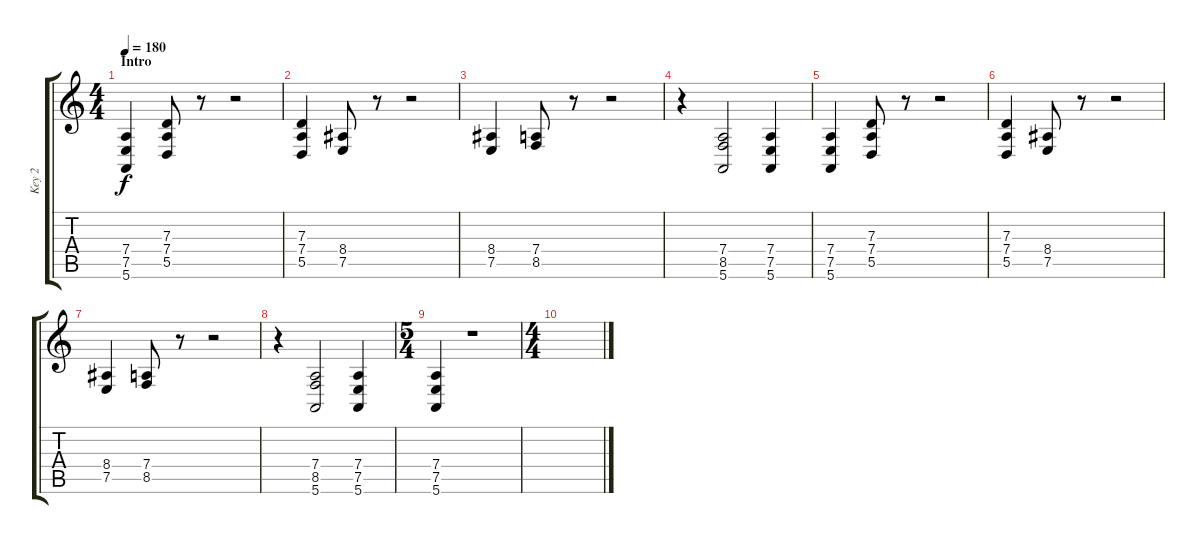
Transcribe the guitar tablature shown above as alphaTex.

\track ("Key 2" "Key 2") {instrument stringensemble1}
\staff {score tabs}
\tuning (E4 B3 G3 D3 A2 E2) {hide}
\ts (4 4)
\section ("" "Intro")
\tempo 180
\clef g2
\ks c
(7.4 7.5 5.6).4{dy f instrument stringensemble1} (7.3 7.4 5.5).8 r.8 r.2 |
(7.3 7.4 5.5).4 (8.4 7.5).8 r.8 r.2 |
(8.4 7.5).4 (7.4 8.5).8 r.8 r.2 |
r.4 (7.4 8.5 5.6).2 (7.4 7.5 5.6).4 |
(7.4 7.5 5.6).4 (7.3 7.4 5.5).8 r.8 r.2 |
(7.3 7.4 5.5).4 (8.4 7.5).8 r.8 r.2 |
(8.4 7.5).4 (7.4 8.5).8 r.8 r.2 |
r.4 (7.4 8.5 5.6).2 (7.4 7.5 5.6).4 |
\ts (5 4)
(7.4 7.5 5.6).4 r.1 |
\ts (4 4)
